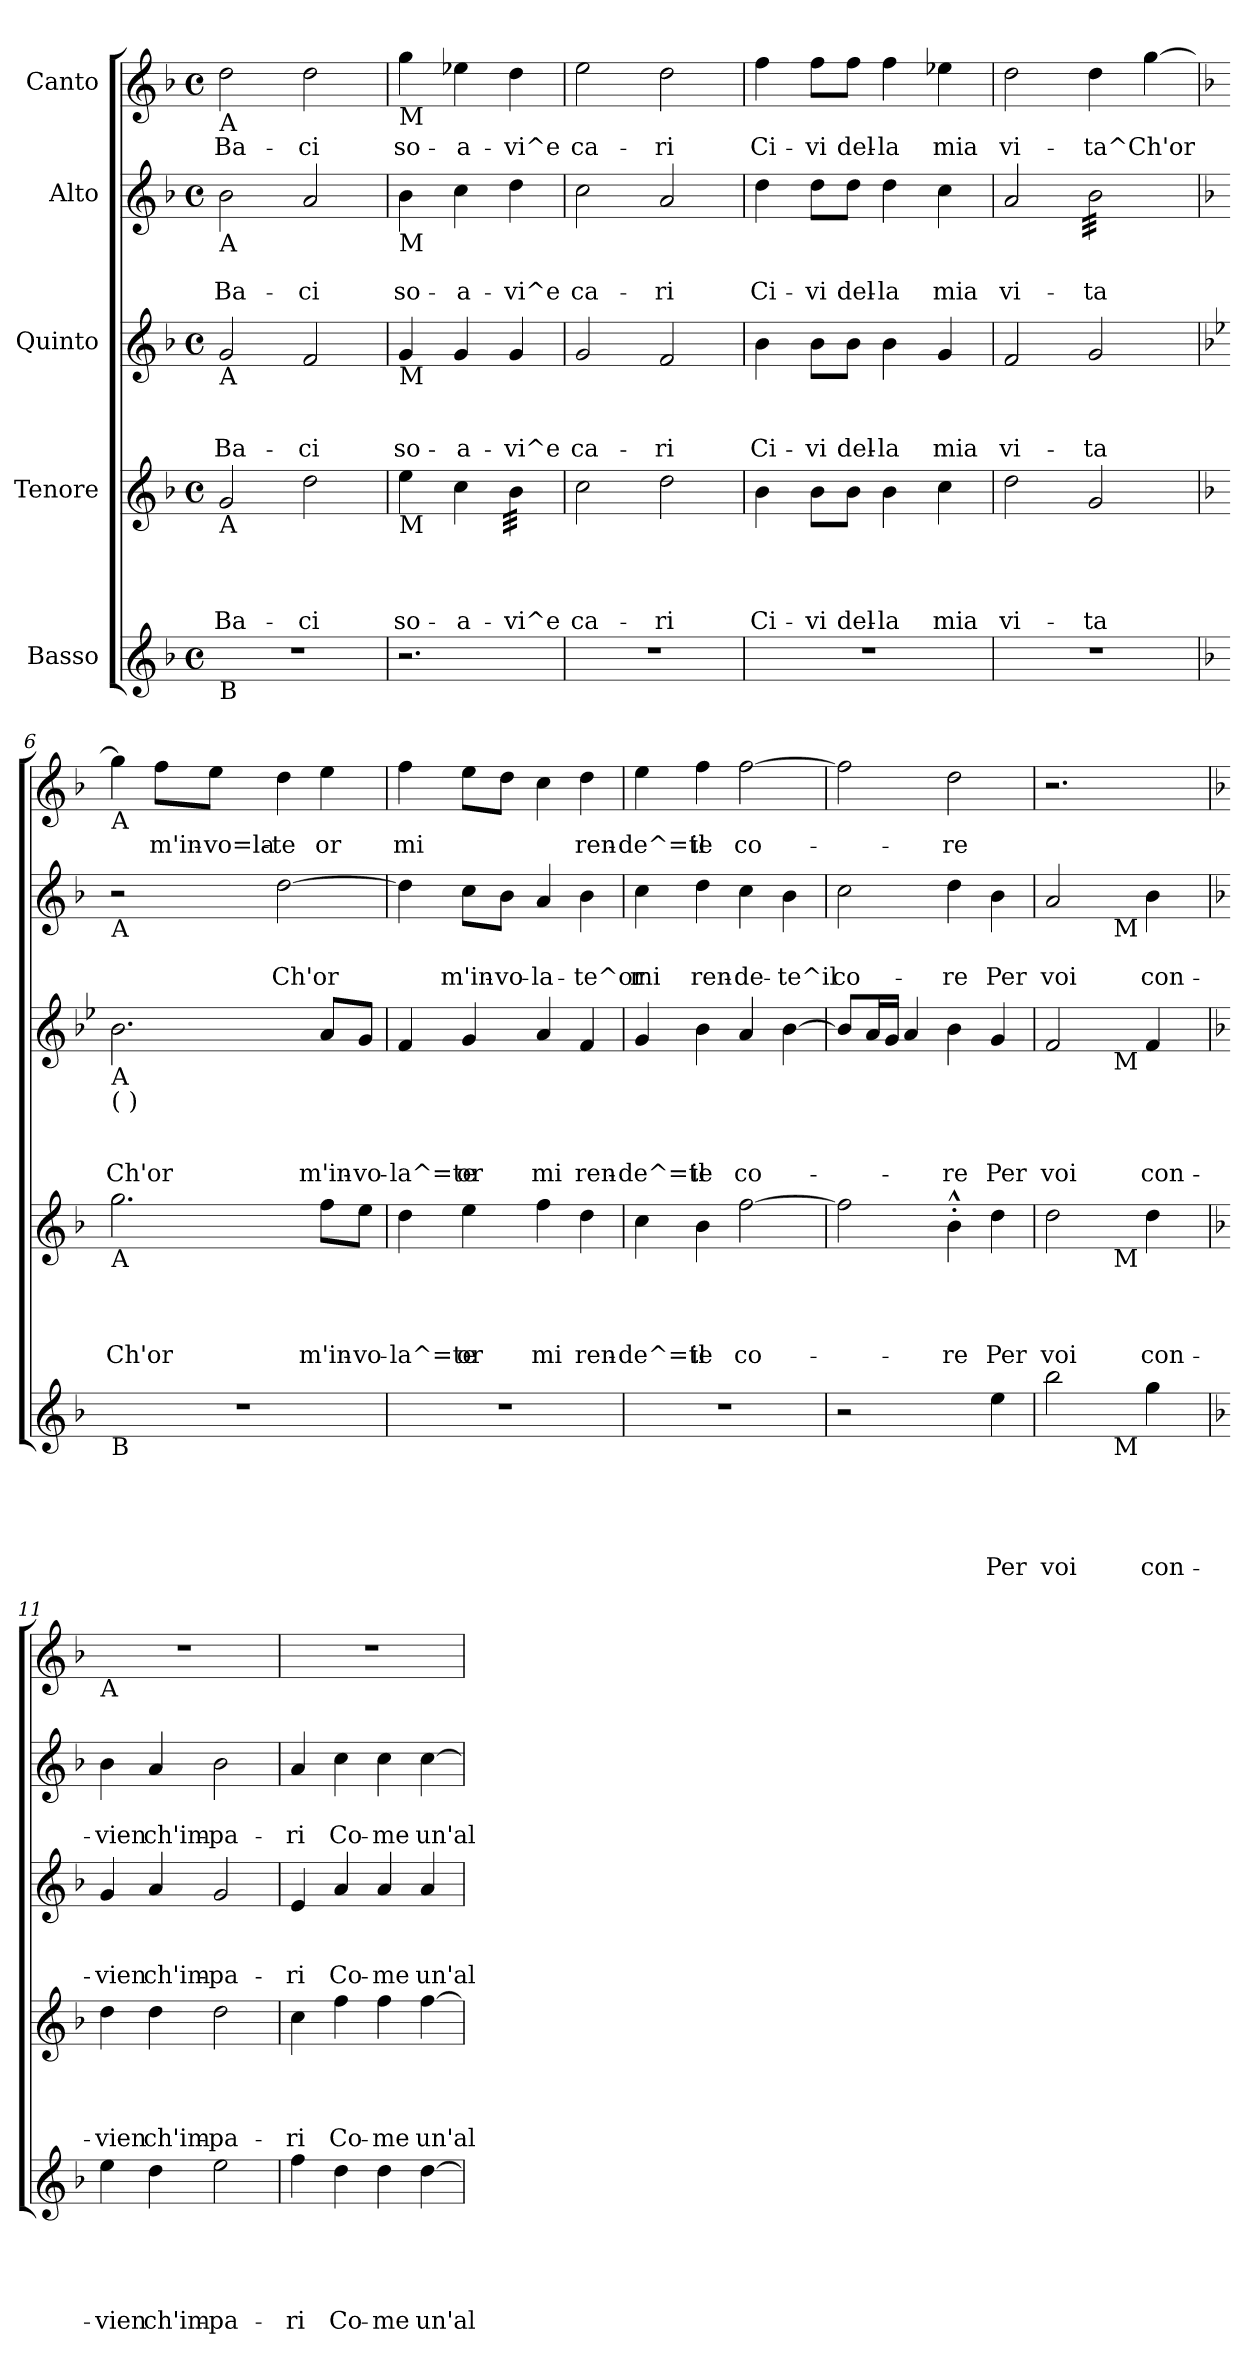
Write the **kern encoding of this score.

**kern	**text	**text	**text	**text	**text	**kern	**text	**text	**text	**text	**kern	**text	**text	**text	**kern	**text	**text	**kern	**text
*part5	*part5	*part5	*part5	*part5	*part5	*part4	*part4	*part4	*part4	*part4	*part3	*part3	*part3	*part3	*part2	*part2	*part2	*part1	*part1
*staff5	*staff5	*staff5	*staff5	*staff5	*staff5	*staff4	*staff4	*staff4	*staff4	*staff4	*staff3	*staff3	*staff3	*staff3	*staff2	*staff2	*staff2	*staff1	*staff1
*I"Basso	*	*	*	*	*	*I"Tenore	*	*	*	*	*I"Quinto	*	*	*	*I"Alto	*	*	*I"Canto	*
*clefG2	*	*	*	*	*	*clefG2	*	*	*	*	*clefG2	*	*	*	*clefG2	*	*	*clefG2	*
*k[b-]	*	*	*	*	*	*k[b-]	*	*	*	*	*k[b-]	*	*	*	*k[b-]	*	*	*k[b-]	*
*F:	*	*	*	*	*	*F:	*	*	*	*	*F:	*	*	*	*F:	*	*	*F:	*
*M4/4	*	*	*	*	*	*M4/4	*	*	*	*	*M4/4	*	*	*	*M4/4	*	*	*M4/4	*
*met(c)	*	*	*	*	*	*met(c)	*	*	*	*	*met(c)	*	*	*	*met(c)	*	*	*met(c)	*
=1	=1	=1	=1	=1	=1	=1	=1	=1	=1	=1	=1	=1	=1	=1	=1	=1	=1	=1	=1
!	!	!	!	!	!	!	!	!	!	!	!	!	!	!	!	!	!	!LO:TX:b:t=A	!
!	!	!	!	!	!	!	!	!	!	!	!	!	!	!	!LO:TX:b:t=A	!	!	!	!
!	!	!	!	!	!	!	!	!	!	!	!LO:TX:b:t=A	!	!	!	!	!	!	!	!
!	!	!	!	!	!	!LO:TX:b:t=A	!	!	!	!	!	!	!	!	!	!	!	!	!
!LO:TX:b:t=B	!	!	!	!	!	!	!	!	!	!	!	!	!	!	!	!	!	!	!
!	!	!	!	!	!	!	!	!	!	!LO:LY:b	!	!	!	!LO:LY:b	!	!	!LO:LY:b	!	!LO:LY:b
1r	.	.	.	.	.	2g/	.	.	.	Ba-	2g/	.	.	Ba-	2b-\	.	Ba-	2dd\	Ba-
!	!	!	!	!	!	!	!	!	!	!LO:LY:b	!	!	!	!LO:LY:b	!	!	!LO:LY:b	!	!LO:LY:b
.	.	.	.	.	.	2dd\	.	.	.	-ci	2f/	.	.	-ci	2a/	.	-ci	2dd\	-ci
=2	=2	=2	=2	=2	=2	=2	=2	=2	=2	=2	=2	=2	=2	=2	=2	=2	=2	=2	=2
!	!	!	!	!	!	!	!	!	!	!	!	!	!	!	!	!	!	!LO:TX:b:t=M	!
!	!	!	!	!	!	!	!	!	!	!	!	!	!	!	!LO:TX:b:t=M	!	!	!	!
!	!	!	!	!	!	!	!	!	!	!	!LO:TX:b:t=M	!	!	!	!	!	!	!	!
!	!	!	!	!	!	!LO:TX:b:t=M	!	!	!	!	!	!	!	!	!	!	!	!	!
!	!	!	!	!	!	!	!	!	!	!LO:LY:b	!	!	!	!LO:LY:b	!	!	!LO:LY:b	!	!LO:LY:b
2.r	.	.	.	.	.	4ee\	.	.	.	so-	4g/	.	.	so-	4b-\	.	so-	4gg\	so-
!	!	!	!	!	!	!	!	!	!	!LO:LY:b	!	!	!	!LO:LY:b	!	!	!LO:LY:b	!	!LO:LY:b
.	.	.	.	.	.	4cc\	.	.	.	-a-	4g/	.	.	-a-	4cc\	.	-a-	4ee-X\	-a-
!	!	!	!	!	!	!	!	!	!	!LO:LY:b	!	!	!	!LO:LY:b	!	!	!LO:LY:b	!	!LO:LY:b
*	*	*	*	*	*	*tremolo	*	*	*	*	*	*	*	*	*	*	*	*	*
.	.	.	.	.	.	32b-\LLL	.	.	.	-vi^e	4g/	.	.	-vi^e	4dd\	.	-vi^e	4dd\	-vi^e
.	.	.	.	.	.	32b-\	.	.	.	.	.	.	.	.	.	.	.	.	.
.	.	.	.	.	.	32b-\	.	.	.	.	.	.	.	.	.	.	.	.	.
.	.	.	.	.	.	32b-\	.	.	.	.	.	.	.	.	.	.	.	.	.
.	.	.	.	.	.	32b-\	.	.	.	.	.	.	.	.	.	.	.	.	.
.	.	.	.	.	.	32b-\	.	.	.	.	.	.	.	.	.	.	.	.	.
.	.	.	.	.	.	32b-\	.	.	.	.	.	.	.	.	.	.	.	.	.
.	.	.	.	.	.	32b-\JJJ	.	.	.	.	.	.	.	.	.	.	.	.	.
*	*	*	*	*	*	*Xtremolo	*	*	*	*	*	*	*	*	*	*	*	*	*
=3	=3	=3	=3	=3	=3	=3	=3	=3	=3	=3	=3	=3	=3	=3	=3	=3	=3	=3	=3
!	!	!	!	!	!	!	!	!	!	!LO:LY:b	!	!	!	!LO:LY:b	!	!	!LO:LY:b	!	!LO:LY:b
1r	.	.	.	.	.	2cc\	.	.	.	ca-	2g/	.	.	ca-	2cc\	.	ca-	2ee\	ca-
!	!	!	!	!	!	!	!	!	!	!LO:LY:b	!	!	!	!LO:LY:b	!	!	!LO:LY:b	!	!LO:LY:b
.	.	.	.	.	.	2dd\	.	.	.	-ri	2f/	.	.	-ri	2a/	.	-ri	2dd\	-ri
=4	=4	=4	=4	=4	=4	=4	=4	=4	=4	=4	=4	=4	=4	=4	=4	=4	=4	=4	=4
!	!	!	!	!	!	!	!	!	!	!LO:LY:b	!	!	!	!LO:LY:b	!	!	!LO:LY:b	!	!LO:LY:b
1r	.	.	.	.	.	4b-\	.	.	.	Ci-	4b-\	.	.	Ci-	4dd\	.	Ci-	4ff\	Ci-
!	!	!	!	!	!	!	!	!	!	!LO:LY:b	!	!	!	!LO:LY:b	!	!	!LO:LY:b	!	!LO:LY:b
.	.	.	.	.	.	8b-\L	.	.	.	-vi	8b-\L	.	.	-vi	8dd\L	.	-vi	8ff\L	-vi
!	!	!	!	!	!	!	!	!	!	!LO:LY:b	!	!	!	!LO:LY:b	!	!	!LO:LY:b	!	!LO:LY:b
.	.	.	.	.	.	8b-\J	.	.	.	del-	8b-\J	.	.	del-	8dd\J	.	del-	8ff\J	del-
!	!	!	!	!	!	!	!	!	!	!LO:LY:b	!	!	!	!LO:LY:b	!	!	!LO:LY:b	!	!LO:LY:b
.	.	.	.	.	.	4b-\	.	.	.	-la	4b-\	.	.	-la	4dd\	.	-la	4ff\	-la
!	!	!	!	!	!	!	!	!	!	!LO:LY:b	!	!	!	!LO:LY:b	!	!	!LO:LY:b	!	!LO:LY:b
.	.	.	.	.	.	4cc\	.	.	.	mia	4g/	.	.	mia	4cc\	.	mia	4ee-X\	mia
=5	=5	=5	=5	=5	=5	=5	=5	=5	=5	=5	=5	=5	=5	=5	=5	=5	=5	=5	=5
!	!	!	!	!	!	!	!	!	!	!LO:LY:b	!	!	!	!LO:LY:b	!	!	!LO:LY:b	!	!LO:LY:b
1r	.	.	.	.	.	2dd\	.	.	.	vi-	2f/	.	.	vi-	2a/	.	vi-	2dd\	vi-
!	!	!	!	!	!	!	!	!	!	!LO:LY:b	!	!	!	!LO:LY:b	!	!	!LO:LY:b	!	!LO:LY:b
*	*	*	*	*	*	*	*	*	*	*	*	*	*	*	*tremolo	*	*	*	*
.	.	.	.	.	.	2g/	.	.	.	-ta	2g/	.	.	-ta	32b-\LLL	.	-ta	4dd\	-ta^Ch'or
.	.	.	.	.	.	.	.	.	.	.	.	.	.	.	32b-\	.	.	.	.
.	.	.	.	.	.	.	.	.	.	.	.	.	.	.	32b-\	.	.	.	.
.	.	.	.	.	.	.	.	.	.	.	.	.	.	.	32b-\	.	.	.	.
.	.	.	.	.	.	.	.	.	.	.	.	.	.	.	32b-\	.	.	.	.
.	.	.	.	.	.	.	.	.	.	.	.	.	.	.	32b-\	.	.	.	.
.	.	.	.	.	.	.	.	.	.	.	.	.	.	.	32b-\	.	.	.	.
.	.	.	.	.	.	.	.	.	.	.	.	.	.	.	32b-\	.	.	.	.
.	.	.	.	.	.	.	.	.	.	.	.	.	.	.	32b-\	.	.	[<4gg\	.
.	.	.	.	.	.	.	.	.	.	.	.	.	.	.	32b-\	.	.	.	.
.	.	.	.	.	.	.	.	.	.	.	.	.	.	.	32b-\	.	.	.	.
.	.	.	.	.	.	.	.	.	.	.	.	.	.	.	32b-\	.	.	.	.
.	.	.	.	.	.	.	.	.	.	.	.	.	.	.	32b-\	.	.	.	.
.	.	.	.	.	.	.	.	.	.	.	.	.	.	.	32b-\	.	.	.	.
.	.	.	.	.	.	.	.	.	.	.	.	.	.	.	32b-\	.	.	.	.
.	.	.	.	.	.	.	.	.	.	.	.	.	.	.	32b-\JJJ	.	.	.	.
*	*	*	*	*	*	*	*	*	*	*	*	*	*	*	*Xtremolo	*	*	*	*
!!LO:LB:g=z
=6	=6	=6	=6	=6	=6	=6	=6	=6	=6	=6	=6	=6	=6	=6	=6	=6	=6	=6	=6
*	*	*	*	*	*	*	*	*	*	*	*k[b-e-]	*	*	*	*	*	*	*	*
*	*	*	*	*	*	*	*	*	*	*	*B-:	*	*	*	*	*	*	*	*
!	!	!	!	!	!	!	!	!	!	!	!	!	!	!	!	!	!	!LO:TX:b:t=A	!
!	!	!	!	!	!	!	!	!	!	!	!	!	!	!	!LO:TX:b:t=A	!	!	!	!
!	!	!	!	!	!	!	!	!	!	!	!LO:TX:b:t=A	!	!	!	!	!	!	!	!
!	!	!	!	!	!	!	!	!	!	!	!LO:TX:b:t=( )	!	!	!	!	!	!	!	!
!	!	!	!	!	!	!LO:TX:b:t=A	!	!	!	!	!	!	!	!	!	!	!	!	!
!LO:TX:b:t=B	!	!	!	!	!	!	!	!	!	!	!	!	!	!	!	!	!	!	!
!	!	!	!	!	!	!	!	!	!	!LO:LY:b	!	!	!	!LO:LY:b	!	!	!	!	!
1r	.	.	.	.	.	2.gg\	.	.	.	Ch'or	2.b-\	.	.	Ch'or	2r	.	.	4gg\]	.
!	!	!	!	!	!	!	!	!	!	!	!	!	!	!	!	!	!	!	!LO:LY:b
.	.	.	.	.	.	.	.	.	.	.	.	.	.	.	.	.	.	8ff\L	m'in-
!	!	!	!	!	!	!	!	!	!	!	!	!	!	!	!	!	!	!	!LO:LY:b
.	.	.	.	.	.	.	.	.	.	.	.	.	.	.	.	.	.	8ee\J	-vo=la-
!	!	!	!	!	!	!	!	!	!	!	!	!	!	!	!	!	!LO:LY:b	!	!LO:LY:b
.	.	.	.	.	.	.	.	.	.	.	.	.	.	.	[>2dd\	.	Ch'or	4dd\	-te
!	!	!	!	!	!	!	!	!	!	!LO:LY:b	!	!	!	!LO:LY:b	!	!	!	!	!LO:LY:b
.	.	.	.	.	.	8ff\L	.	.	.	m'in-	8a/L	.	.	m'in-	.	.	.	4ee\	or
!	!	!	!	!	!	!	!	!	!	!LO:LY:b	!	!	!	!LO:LY:b	!	!	!	!	!
.	.	.	.	.	.	8ee\J	.	.	.	-vo-	8g/J	.	.	-vo-	.	.	.	.	.
=7	=7	=7	=7	=7	=7	=7	=7	=7	=7	=7	=7	=7	=7	=7	=7	=7	=7	=7	=7
!	!	!	!	!	!	!	!	!	!	!LO:LY:b	!	!	!	!LO:LY:b	!	!	!	!	!LO:LY:b
1r	.	.	.	.	.	4dd\	.	.	.	-la^=te	4f/	.	.	-la^=te	4dd\]	.	.	4ff\	mi
!	!	!	!	!	!	!	!	!	!	!LO:LY:b	!	!	!	!LO:LY:b	!	!	!LO:LY:b	!	!
.	.	.	.	.	.	4ee\	.	.	.	or	4g/	.	.	or	8cc\L	.	m'in-	8ee\L	.
!	!	!	!	!	!	!	!	!	!	!	!	!	!	!	!	!	!LO:LY:b	!	!
.	.	.	.	.	.	.	.	.	.	.	.	.	.	.	8b-\J	.	-vo-	8dd\J	.
!	!	!	!	!	!	!	!	!	!	!LO:LY:b	!	!	!	!LO:LY:b	!	!	!LO:LY:b	!	!
.	.	.	.	.	.	4ff\	.	.	.	mi	4a/	.	.	mi	4a/	.	-la-	4cc\	.
!	!	!	!	!	!	!	!	!	!	!LO:LY:b	!	!	!	!LO:LY:b	!	!	!LO:LY:b	!	!LO:LY:b
.	.	.	.	.	.	4dd\	.	.	.	ren-	4f/	.	.	ren-	4b-\	.	-te^or	4dd\	ren-
=8	=8	=8	=8	=8	=8	=8	=8	=8	=8	=8	=8	=8	=8	=8	=8	=8	=8	=8	=8
!	!	!	!	!	!	!	!	!	!	!LO:LY:b	!	!	!	!LO:LY:b	!	!	!LO:LY:b	!	!LO:LY:b
1r	.	.	.	.	.	4cc\	.	.	.	-de^=te	4g/	.	.	-de^=te	4cc\	.	mi	4ee\	-de^=te
!	!	!	!	!	!	!	!	!	!	!LO:LY:b	!	!	!	!LO:LY:b	!	!	!LO:LY:b	!	!LO:LY:b
.	.	.	.	.	.	4b-\	.	.	.	il	4b-\	.	.	il	4dd\	.	ren-	4ff\	il
!	!	!	!	!	!	!	!	!	!	!LO:LY:b	!	!	!	!LO:LY:b	!	!	!LO:LY:b	!	!LO:LY:b
.	.	.	.	.	.	[>2ff\	.	.	.	co-	4a/	.	.	co-	4cc\	.	-de-	[>2ff\	co-
!	!	!	!	!	!	!	!	!	!	!	!	!	!	!	!	!	!LO:LY:b	!	!
.	.	.	.	.	.	.	.	.	.	.	[>4b-\	.	.	.	4b-\	.	-te^il	.	.
=9	=9	=9	=9	=9	=9	=9	=9	=9	=9	=9	=9	=9	=9	=9	=9	=9	=9	=9	=9
!	!	!	!	!	!	!	!	!	!	!	!	!	!	!	!	!	!LO:LY:b	!	!
2r	.	.	.	.	.	2ff\]	.	.	.	.	8b-/L]	.	.	.	2cc\	.	co-	2ff\]	.
.	.	.	.	.	.	.	.	.	.	.	16a/L	.	.	.	.	.	.	.	.
.	.	.	.	.	.	.	.	.	.	.	16g/JJ	.	.	.	.	.	.	.	.
.	.	.	.	.	.	.	.	.	.	.	4a/	.	.	.	.	.	.	.	.
!	!	!	!	!	!	!	!	!	!	!LO:LY:b	!	!	!	!LO:LY:b	!	!	!LO:LY:b	!	!LO:LY:b
4ryy	.	.	.	.	.	4b-^^>'>\	.	.	.	-re	4b-\	.	.	-re	4dd\	.	-re	2dd\	-re
!	!	!	!	!	!LO:LY:b	!	!	!	!	!LO:LY:b	!	!	!	!LO:LY:b	!	!	!LO:LY:b	!	!
4ee\	.	.	.	.	Per	4dd\	.	.	.	Per	4g/	.	.	Per	4b-\	.	Per	.	.
=10	=10	=10	=10	=10	=10	=10	=10	=10	=10	=10	=10	=10	=10	=10	=10	=10	=10	=10	=10
!	!	!	!	!	!LO:LY:b	!	!	!	!	!LO:LY:b	!	!	!	!LO:LY:b	!	!	!LO:LY:b	!	!
*^	*	*	*	*	*	*^	*	*	*	*	*^	*	*	*	*^	*	*	*	*
2bb-\	4ryy	.	.	.	.	voi	2dd\	4ryy	.	.	.	voi	2f/	4ryy	.	.	voi	2a/	4ryy	.	voi	2.r	.
.	16.ryy	.	.	.	.	.	.	16.ryy	.	.	.	.	.	16.ryy	.	.	.	.	16.ryy	.	.	.	.
!	!	!	!	!	!	!	!	!	!	!	!	!	!	!	!	!	!	!	!LO:TX:b:t=M	!	!	!	!
!	!	!	!	!	!	!	!	!	!	!	!	!	!	!LO:TX:b:t=M	!	!	!	!	!	!	!	!	!
!	!	!	!	!	!	!	!	!LO:TX:b:t=M	!	!	!	!	!	!	!	!	!	!	!	!	!	!	!
!	!LO:TX:b:t=M	!	!	!	!	!	!	!	!	!	!	!	!	!	!	!	!	!	!	!	!	!	!
.	4ryy	.	.	.	.	.	.	4ryy	.	.	.	.	.	4ryy	.	.	.	.	4ryy	.	.	.	.
!	!	!	!	!	!	!LO:LY:b	!	!	!	!	!	!LO:LY:b	!	!	!	!	!LO:LY:b	!	!	!	!LO:LY:b	!	!
4gg\	.	.	.	.	.	con-	4dd\	.	.	.	.	con-	4f/	.	.	.	con-	4b-\	.	.	con-	.	.
.	8ryy	.	.	.	.	.	.	8ryy	.	.	.	.	.	8ryy	.	.	.	.	8ryy	.	.	.	.
.	32ryy	.	.	.	.	.	.	32ryy	.	.	.	.	.	32ryy	.	.	.	.	32ryy	.	.	.	.
*v	*v	*	*	*	*	*	*	*	*	*	*	*	*v	*v	*	*	*	*v	*v	*	*	*	*
*	*	*	*	*	*	*v	*v	*	*	*	*	*	*	*	*	*	*	*	*	*
!!LO:PB:g=z
=11	=11	=11	=11	=11	=11	=11	=11	=11	=11	=11	=11	=11	=11	=11	=11	=11	=11	=11	=11
*	*	*	*	*	*	*	*	*	*	*	*k[b-]	*	*	*	*	*	*	*	*
*	*	*	*	*	*	*	*	*	*	*	*F:	*	*	*	*	*	*	*	*
*^	*	*	*	*	*	*^	*	*	*	*	*^	*	*	*	*^	*	*	*	*
!	!	!	!	!	!	!	!	!	!	!	!	!	!	!	!	!	!	!	!	!	!	!LO:TX:b:t=A	!
!	!	!	!	!	!	!	!	!	!	!	!	!	!	!	!	!	!	!LO:TX:b:t=A	!	!	!	!	!
!	!	!	!	!	!	!	!	!	!	!	!	!	!LO:TX:b:t=A	!	!	!	!	!	!	!	!	!	!
!	!	!	!	!	!	!	!LO:TX:b:t=A	!	!	!	!	!	!	!	!	!	!	!	!	!	!	!	!
!LO:TX:b:t=B	!	!	!	!	!	!	!	!	!	!	!	!	!	!	!	!	!	!	!	!	!	!	!
!	!	!	!	!	!	!LO:LY:b	!	!	!	!	!	!LO:LY:b	!	!	!	!	!LO:LY:b	!	!	!	!LO:LY:b	!	!
*v	*v	*	*	*	*	*	*	*	*	*	*	*	*v	*v	*	*	*	*v	*v	*	*	*	*
*	*	*	*	*	*	*v	*v	*	*	*	*	*	*	*	*	*	*	*	*	*
4ee\	.	.	.	.	-vien	4dd\	.	.	.	-vien	4g/	.	.	-vien	4b-\	.	-vien	1r	.
!	!	!	!	!	!LO:LY:b	!	!	!	!	!LO:LY:b	!	!	!	!LO:LY:b	!	!	!LO:LY:b	!	!
4dd\	.	.	.	.	ch'im-	4dd\	.	.	.	ch'im-	4a/	.	.	ch'im-	4a/	.	ch'im-	.	.
!	!	!	!	!	!LO:LY:b	!	!	!	!	!LO:LY:b	!	!	!	!LO:LY:b	!	!	!LO:LY:b	!	!
2ee\	.	.	.	.	-pa-	2dd\	.	.	.	-pa-	2g/	.	.	-pa-	2b-\	.	-pa-	.	.
=12	=12	=12	=12	=12	=12	=12	=12	=12	=12	=12	=12	=12	=12	=12	=12	=12	=12	=12	=12
!	!	!	!	!	!LO:LY:b	!	!	!	!	!LO:LY:b	!	!	!	!LO:LY:b	!	!	!LO:LY:b	!	!
4ff\	.	.	.	.	-ri	4cc\	.	.	.	-ri	4e/	.	.	-ri	4a/	.	-ri	1r	.
!	!	!	!	!	!LO:LY:b	!	!	!	!	!LO:LY:b	!	!	!	!LO:LY:b	!	!	!LO:LY:b	!	!
4dd\	.	.	.	.	Co-	4ff\	.	.	.	Co-	4a/	.	.	Co-	4cc\	.	Co-	.	.
!	!	!	!	!	!LO:LY:b	!	!	!	!	!LO:LY:b	!	!	!	!LO:LY:b	!	!	!LO:LY:b	!	!
4dd\	.	.	.	.	-me	4ff\	.	.	.	-me	4a/	.	.	-me	4cc\	.	-me	.	.
!	!	!	!	!	!LO:LY:b	!	!	!	!	!LO:LY:b	!	!	!	!LO:LY:b	!	!	!LO:LY:b	!	!
[>4dd\	.	.	.	.	un'al-	[>4ff\	.	.	.	un'al-	4a/	.	.	un'al-	[>4cc\	.	un'al-	.	.
=	=	=	=	=	=	=	=	=	=	=	=	=	=	=	=	=	=	=	=
*-	*-	*-	*-	*-	*-	*-	*-	*-	*-	*-	*-	*-	*-	*-	*-	*-	*-	*-	*-
